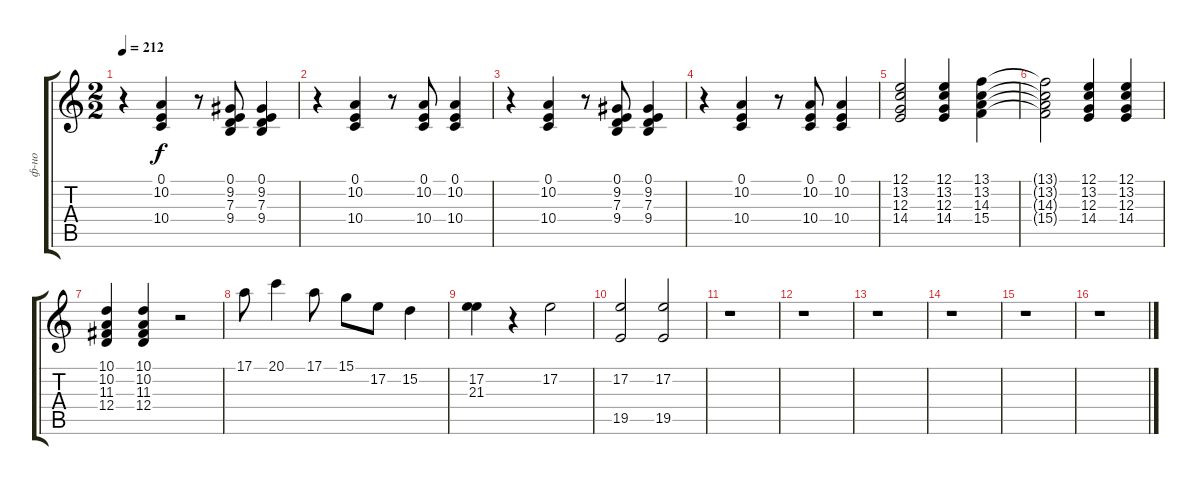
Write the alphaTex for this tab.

\track ("ф-но" "ф-но") {instrument acousticgrandpiano}
\staff {score tabs}
\tuning (E4 B3 G3 D3 A2 E2) {hide}
\ts (2 2)
\tempo 212
\clef g2
\ks c
r.4{dy f} (0.1 10.2 10.4).4 r.8 (0.1 9.2 7.3 9.4).8 (0.1 9.2 7.3 9.4).4 |
r.4 (0.1 10.2 10.4).4 r.8 (0.1 10.2 10.4).8 (0.1 10.2 10.4).4 |
r.4 (0.1 10.2 10.4).4 r.8 (0.1 9.2 7.3 9.4).8 (0.1 9.2 7.3 9.4).4 |
r.4 (0.1 10.2 10.4).4 r.8 (0.1 10.2 10.4).8 (0.1 10.2 10.4).4 |
(12.1 13.2 12.3 14.4).2 (12.1 13.2 12.3 14.4).4 (13.1 13.2 14.3 15.4).4 |
(13.1{t} 13.2{t} 14.3{t} 15.4{t}).2 (12.1 13.2 12.3 14.4).4 (12.1 13.2 12.3 14.4).4 |
(10.1 10.2 11.3 12.4).4 (10.1 10.2 11.3 12.4).4 r.2 |
17.1.8 20.1.4 17.1.8 15.1.8 17.2.8 15.2.4 |
(17.2 21.3).4 r.4 17.2.2 |
(17.2 19.5).2 (17.2 19.5).2 |
r.1 |
r.1 |
r.1 |
r.1 |
r.1 |
r.1
